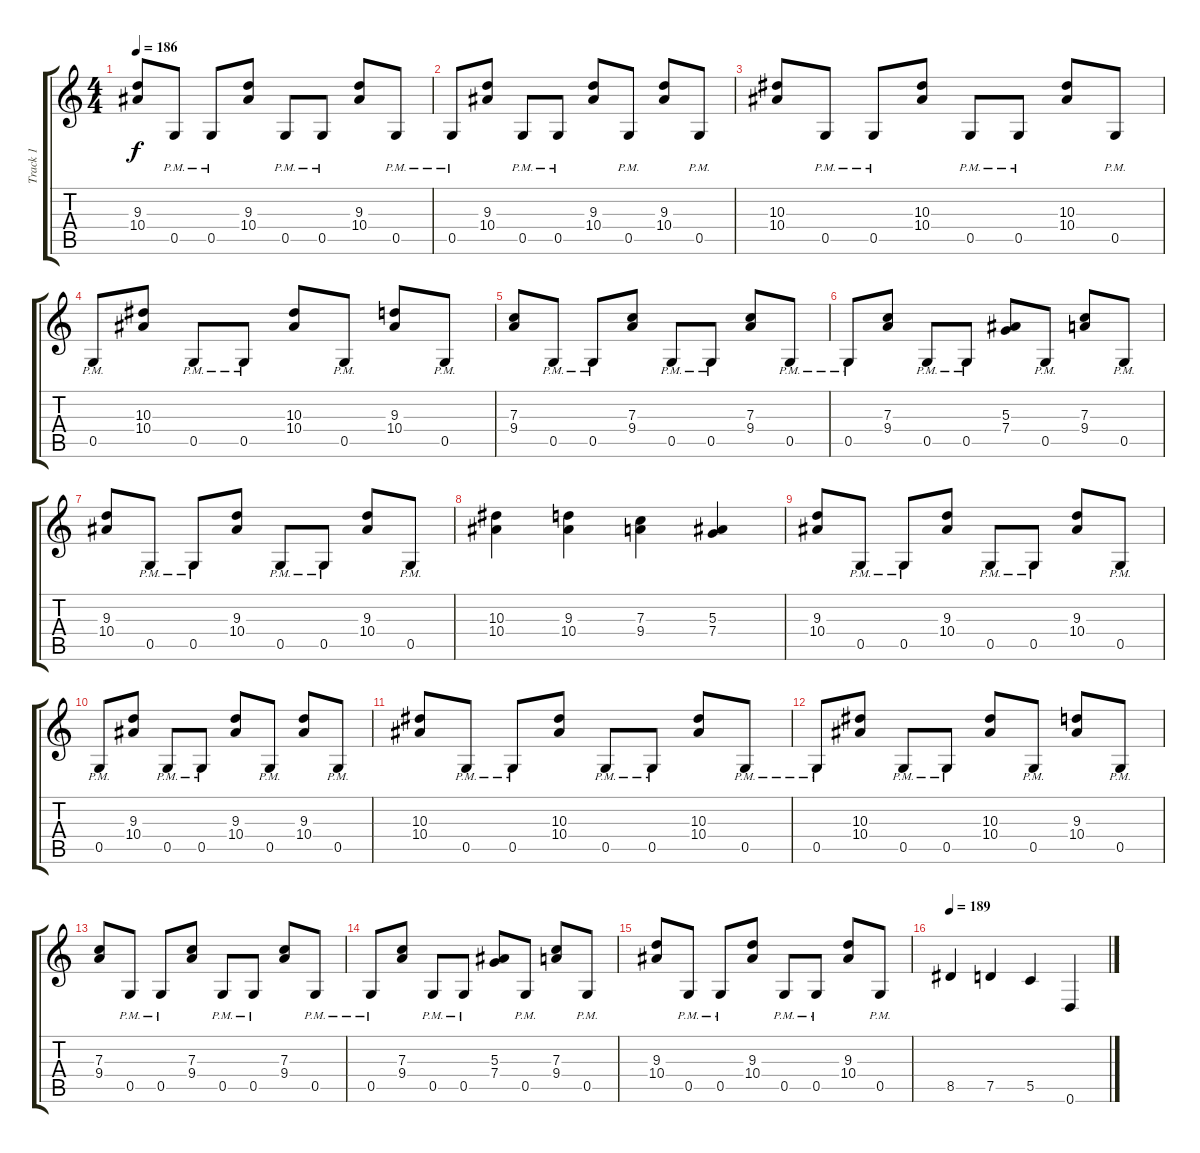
\track ("Track 1" "Track 1") {instrument distortionguitar}
\staff {score tabs}
\tuning (D4 A3 F3 C3 G2 D2) {hide}
\ts (4 4)
\tempo 186
\clef g2
\ks c
(9.3 10.4).8{dy f} 0.5{pm}.8 0.5{pm}.8 (9.3 10.4).8 0.5{pm}.8 0.5{pm}.8 (9.3 10.4).8 0.5{pm}.8 |
0.5{pm}.8 (9.3 10.4).8 0.5{pm}.8 0.5{pm}.8 (9.3 10.4).8 0.5{pm}.8 (9.3 10.4).8 0.5{pm}.8 |
(10.3 10.4).8 0.5{pm}.8 0.5{pm}.8 (10.3 10.4).8 0.5{pm}.8 0.5{pm}.8 (10.3 10.4).8 0.5{pm}.8 |
0.5{pm}.8 (10.3 10.4).8 0.5{pm}.8 0.5{pm}.8 (10.3 10.4).8 0.5{pm}.8 (9.3 10.4).8 0.5{pm}.8 |
(7.3 9.4).8 0.5{pm}.8 0.5{pm}.8 (7.3 9.4).8 0.5{pm}.8 0.5{pm}.8 (7.3 9.4).8 0.5{pm}.8 |
0.5{pm}.8 (7.3 9.4).8 0.5{pm}.8 0.5{pm}.8 (5.3 7.4).8 0.5{pm}.8 (7.3 9.4).8 0.5{pm}.8 |
(9.3 10.4).8 0.5{pm}.8 0.5{pm}.8 (9.3 10.4).8 0.5{pm}.8 0.5{pm}.8 (9.3 10.4).8 0.5{pm}.8 |
(10.3 10.4).4 (9.3 10.4).4 (7.3 9.4).4 (5.3 7.4).4 |
(9.3 10.4).8 0.5{pm}.8 0.5{pm}.8 (9.3 10.4).8 0.5{pm}.8 0.5{pm}.8 (9.3 10.4).8 0.5{pm}.8 |
0.5{pm}.8 (9.3 10.4).8 0.5{pm}.8 0.5{pm}.8 (9.3 10.4).8 0.5{pm}.8 (9.3 10.4).8 0.5{pm}.8 |
(10.3 10.4).8 0.5{pm}.8 0.5{pm}.8 (10.3 10.4).8 0.5{pm}.8 0.5{pm}.8 (10.3 10.4).8 0.5{pm}.8 |
0.5{pm}.8 (10.3 10.4).8 0.5{pm}.8 0.5{pm}.8 (10.3 10.4).8 0.5{pm}.8 (9.3 10.4).8 0.5{pm}.8 |
(7.3 9.4).8 0.5{pm}.8 0.5{pm}.8 (7.3 9.4).8 0.5{pm}.8 0.5{pm}.8 (7.3 9.4).8 0.5{pm}.8 |
0.5{pm}.8 (7.3 9.4).8 0.5{pm}.8 0.5{pm}.8 (5.3 7.4).8 0.5{pm}.8 (7.3 9.4).8 0.5{pm}.8 |
(9.3 10.4).8 0.5{pm}.8 0.5{pm}.8 (9.3 10.4).8 0.5{pm}.8 0.5{pm}.8 (9.3 10.4).8 0.5{pm}.8 |
\tempo 189
8.5.4 7.5.4 5.5.4 0.6.4
